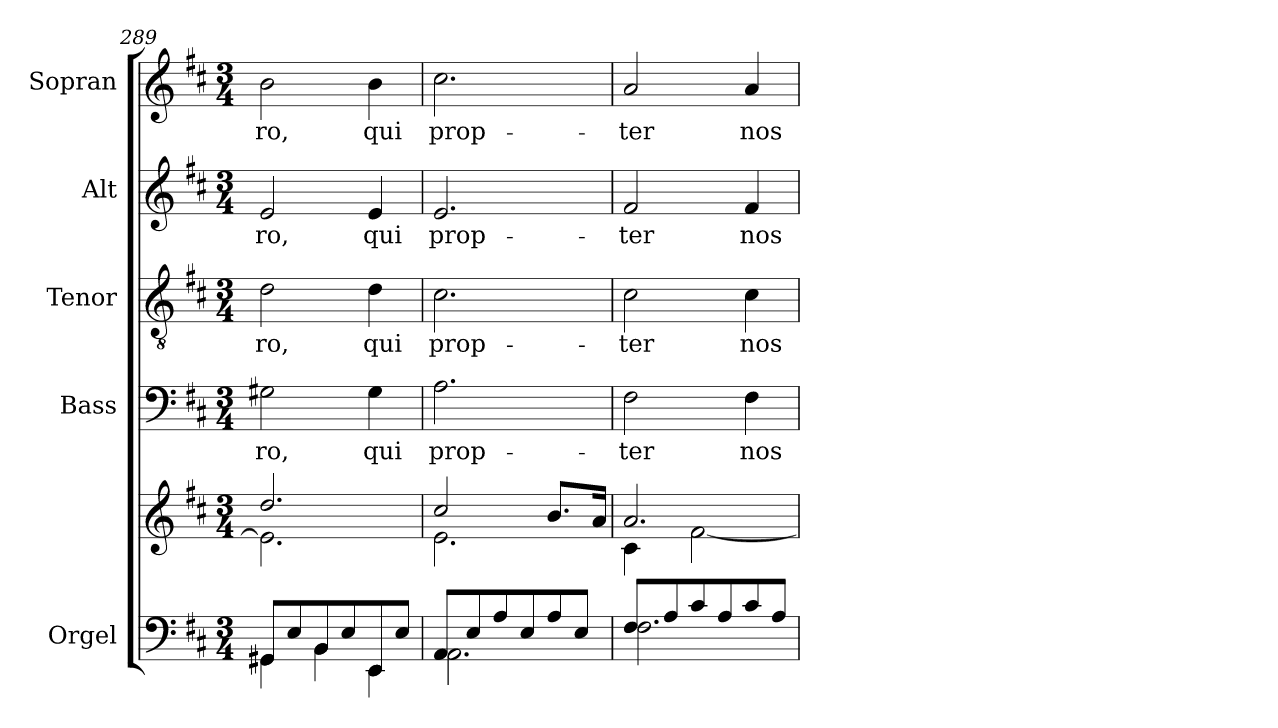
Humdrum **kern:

**kern	**kern	**kern	**text	**kern	**text	**kern	**text	**kern	**text
*part5	*part5	*part4	*part4	*part3	*part3	*part2	*part2	*part1	*part1
*staff6	*staff5	*staff4	*staff4	*staff3	*staff3	*staff2	*staff2	*staff1	*staff1
*I"Orgel	*	*I"Bass	*	*I"Tenor	*	*I"Alt	*	*I"Sopran	*
*I'Org.	*	*I'B	*	*I'T	*	*I'A	*	*I'S	*
!!LO:LB:g=z
*clefF4	*clefG2	*clefF4	*	*clefGv2	*	*clefG2	*	*clefG2	*
*k[f#c#]	*k[f#c#]	*k[f#c#]	*	*k[f#c#]	*	*k[f#c#]	*	*k[f#c#]	*
*D:	*D:	*D:	*	*D:	*	*D:	*	*D:	*
*M3/4	*M3/4	*M3/4	*	*M3/4	*	*M3/4	*	*M3/4	*
=289	=289	=289	=289	=289	=289	=289	=289	=289	=289
*^	*^	*	*	*	*	*	*	*	*
!	!	!	!	!	!LO:LY:b	!	!LO:LY:b	!	!LO:LY:b	!	!LO:LY:b
8GG#X/L	4GG#X\	2.dd/	2.e\]	2G#X\	-ro,	2d\	-ro,	2e/	-ro,	2b\	-ro,
8E/	.	.	.	.	.	.	.	.	.	.	.
8BB/	4BB\	.	.	.	.	.	.	.	.	.	.
8E/	.	.	.	.	.	.	.	.	.	.	.
!	!	!	!	!	!LO:LY:b	!	!LO:LY:b	!	!LO:LY:b	!	!LO:LY:b
8EE/	4EE\	.	.	4G#\	qui	4d\	qui	4e/	qui	4b\	qui
8E/J	.	.	.	.	.	.	.	.	.	.	.
=290	=290	=290	=290	=290	=290	=290	=290	=290	=290	=290	=290
!	!	!	!	!	!LO:LY:b	!	!LO:LY:b	!	!LO:LY:b	!	!LO:LY:b
8AA/L	2.AA\	2cc#/	2.e\	2.A\	prop-	2.c#\	prop-	2.e/	prop-	2.cc#\	prop-
8E/	.	.	.	.	.	.	.	.	.	.	.
8A/	.	.	.	.	.	.	.	.	.	.	.
8E/	.	.	.	.	.	.	.	.	.	.	.
8A/	.	8.b/L	.	.	.	.	.	.	.	.	.
8E/J	.	.	.	.	.	.	.	.	.	.	.
.	.	16a/Jk	.	.	.	.	.	.	.	.	.
=291	=291	=291	=291	=291	=291	=291	=291	=291	=291	=291	=291
!	!	!	!	!	!LO:LY:b	!	!LO:LY:b	!	!LO:LY:b	!	!LO:LY:b
8F#/L	2.F#\	2.a/	4c#\	2F#\	-ter	2c#\	-ter	2f#/	-ter	2a/	-ter
8A/	.	.	.	.	.	.	.	.	.	.	.
8c#/	.	.	[<2f#\	.	.	.	.	.	.	.	.
8A/	.	.	.	.	.	.	.	.	.	.	.
!	!	!	!	!	!LO:LY:b	!	!LO:LY:b	!	!LO:LY:b	!	!LO:LY:b
8c#/	.	.	.	4F#\	nos	4c#\	nos	4f#/	nos	4a/	nos
8A/J	.	.	.	.	.	.	.	.	.	.	.
*v	*v	*	*	*	*	*	*	*	*	*	*
*	*v	*v	*	*	*	*	*	*	*	*
=	=	=	=	=	=	=	=	=	=
*-	*-	*-	*-	*-	*-	*-	*-	*-	*-
